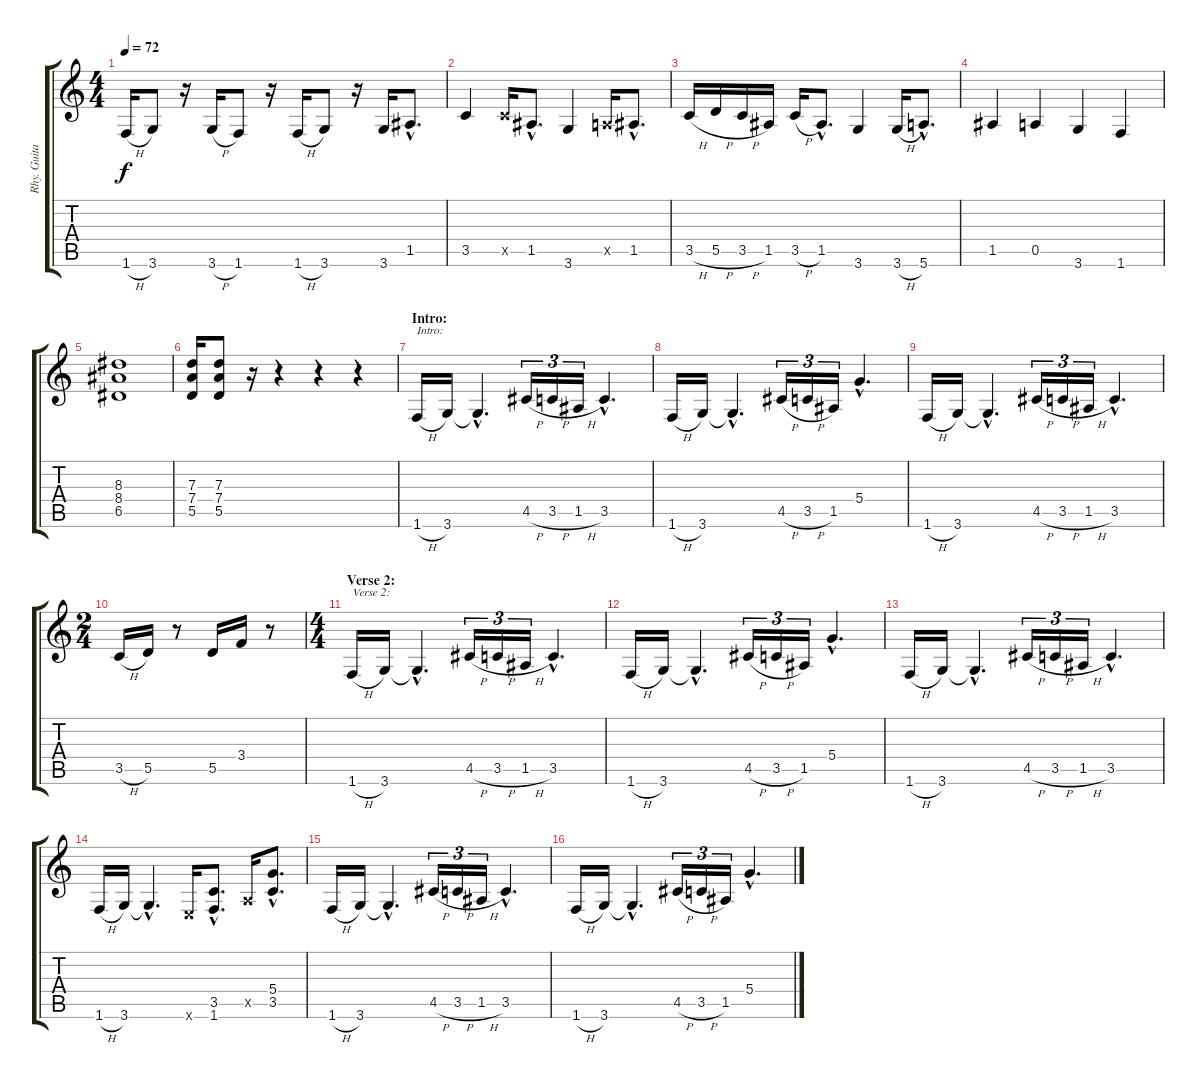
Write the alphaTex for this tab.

\track ("Rhy. Guitar 1" "Rhy. Guita") {instrument distortionguitar}
\staff {score tabs}
\tuning (E4 B3 G3 D3 A2 E2) {hide}
\ts (4 4)
\tempo 72
\clef g2
\ks c
1.6{h}.16{dy f} 3.6.8 r.16 3.6{h}.16 1.6.8 r.16 1.6{h}.16 3.6.8 r.16 3.6.16 1.5{hac}.8{d} |
3.5.4 3.5{x}.16 1.5{hac}.8{d} 3.6.4 0.5{x}.16 1.5{hac}.8{d} |
3.5{h}.16 5.5{h}.16 3.5{h}.16 1.5.16 3.5{h}.16 1.5{hac}.8{d} 3.6.4 3.6{h}.16 5.6{hac}.8{d} |
1.5.4 0.5.4 3.6.4 1.6.4 |
(8.3 8.4 6.5).1 |
(7.3 7.4 5.5).16 (7.3 7.4 5.5).8 r.16 r.4 r.4 r.4 |
\section ("" "Intro:")
1.6{h}.16{txt "Intro:"} 3.6.16 3.6{hac t}.4{d} 4.5{h}.16{tu (3 2)} 3.5{h}.16{tu (3 2)} 1.5{h}.16{tu (3 2)} 3.5{hac}.4{d} |
1.6{h}.16 3.6.16 3.6{hac t}.4{d} 4.5{h}.16{tu (3 2)} 3.5{h}.16{tu (3 2)} 1.5.16{tu (3 2)} 5.4{hac}.4{d} |
1.6{h}.16 3.6.16 3.6{hac t}.4{d} 4.5{h}.16{tu (3 2)} 3.5{h}.16{tu (3 2)} 1.5{h}.16{tu (3 2)} 3.5{hac}.4{d} |
\ts (2 4)
3.5{h}.16 5.5.16 r.8 5.5.16 3.4.16 r.8 |
\ts (4 4)
\section ("" "Verse 2:")
1.6{h}.16{txt "Verse 2:"} 3.6.16 3.6{hac t}.4{d} 4.5{h}.16{tu (3 2)} 3.5{h}.16{tu (3 2)} 1.5{h}.16{tu (3 2)} 3.5{hac}.4{d} |
1.6{h}.16 3.6.16 3.6{hac t}.4{d} 4.5{h}.16{tu (3 2)} 3.5{h}.16{tu (3 2)} 1.5.16{tu (3 2)} 5.4{hac}.4{d} |
1.6{h}.16 3.6.16 3.6{hac t}.4{d} 4.5{h}.16{tu (3 2)} 3.5{h}.16{tu (3 2)} 1.5{h}.16{tu (3 2)} 3.5{hac}.4{d} |
1.6{h}.16 3.6.16 3.6{hac t}.4{d} 0.6{x}.16 (3.5{hac} 1.6{hac}).8{d} 0.5{x}.16 (5.4{hac} 3.5{hac}).8{d} |
1.6{h}.16 3.6.16 3.6{hac t}.4{d} 4.5{h}.16{tu (3 2)} 3.5{h}.16{tu (3 2)} 1.5{h}.16{tu (3 2)} 3.5{hac}.4{d} |
1.6{h}.16 3.6.16 3.6{hac t}.4{d} 4.5{h}.16{tu (3 2)} 3.5{h}.16{tu (3 2)} 1.5.16{tu (3 2)} 5.4{hac}.4{d}
